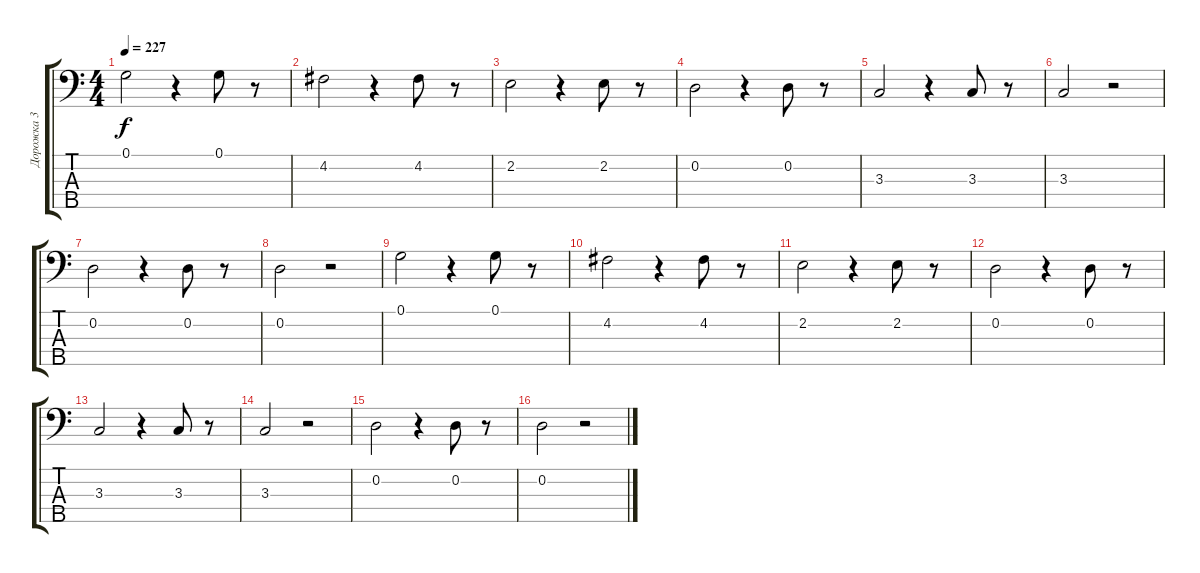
\track ("Дорожка 3" "Дорожка 3") {instrument fretlessbass}
\staff {score tabs}
\tuning (G2 D2 A1 E1 B0) {hide}
\ts (4 4)
\tempo 227
\clef f4
\ks c
0.1.2{dy f} r.4 0.1.8 r.8 |
4.2.2 r.4 4.2.8 r.8 |
2.2.2 r.4 2.2.8 r.8 |
0.2.2 r.4 0.2.8 r.8 |
3.3.2 r.4 3.3.8 r.8 |
3.3.2 r.2 |
0.2.2 r.4 0.2.8 r.8 |
0.2.2 r.2 |
0.1.2 r.4 0.1.8 r.8 |
4.2.2 r.4 4.2.8 r.8 |
2.2.2 r.4 2.2.8 r.8 |
0.2.2 r.4 0.2.8 r.8 |
3.3.2 r.4 3.3.8 r.8 |
3.3.2 r.2 |
0.2.2 r.4 0.2.8 r.8 |
0.2.2 r.2
